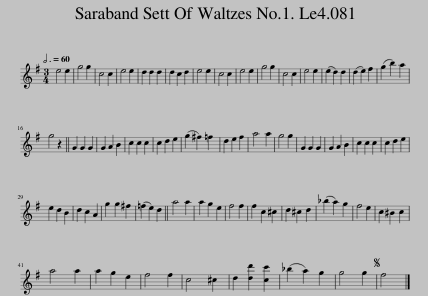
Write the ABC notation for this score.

X:1
L:1/8
Q:3/4=60
M:3/4
I:linebreak $
K:Emin
V:1 treble
V:1
 e4 e2 | g4 g2 | c4 c2 | e4 e2 | d2 d2 d2 | %5
 d2 c2 d2 | e4 e2 | c4 c2 | e4 e2 | g4 g2 | %10
 c4 c2 | e4 e2 | (e2 d2) d2 | (d2 e2) f2 | (g2 b2) a2 |$ %15
 g4 z2 || G2 G2 G2 | G2 A2 B2 | c2 c2 c2 | c2 d2 e2 | %20
 (g2 ^f2) =f2 | d2 e2 f2 | a4 a2 | g4 g2 | G2 G2 G2 | %25
 G2 A2 B2 | c2 c2 c2 | c2 d2 e2 |$ e2 d2 B2 | d2 c2 A2 | %30
 g2 g2 ^f2 | (=f2 e2) d2 || a4 a2 | a2 g2 e2 | f4 f2 | %35
 f2 c2 ^c2 | d2 ^c2 d2 | (_b2 a2) g2 | f4 e2 | c2 ^B2 c2 |$ %40
 a4 a2 | a2 g2 e2 | f4 f2 | c4 ^c2 | d2 [dd']2 [cc']2 | %45
 (_b2 a2) g2 | g4 g2 |S f4 |] %48
